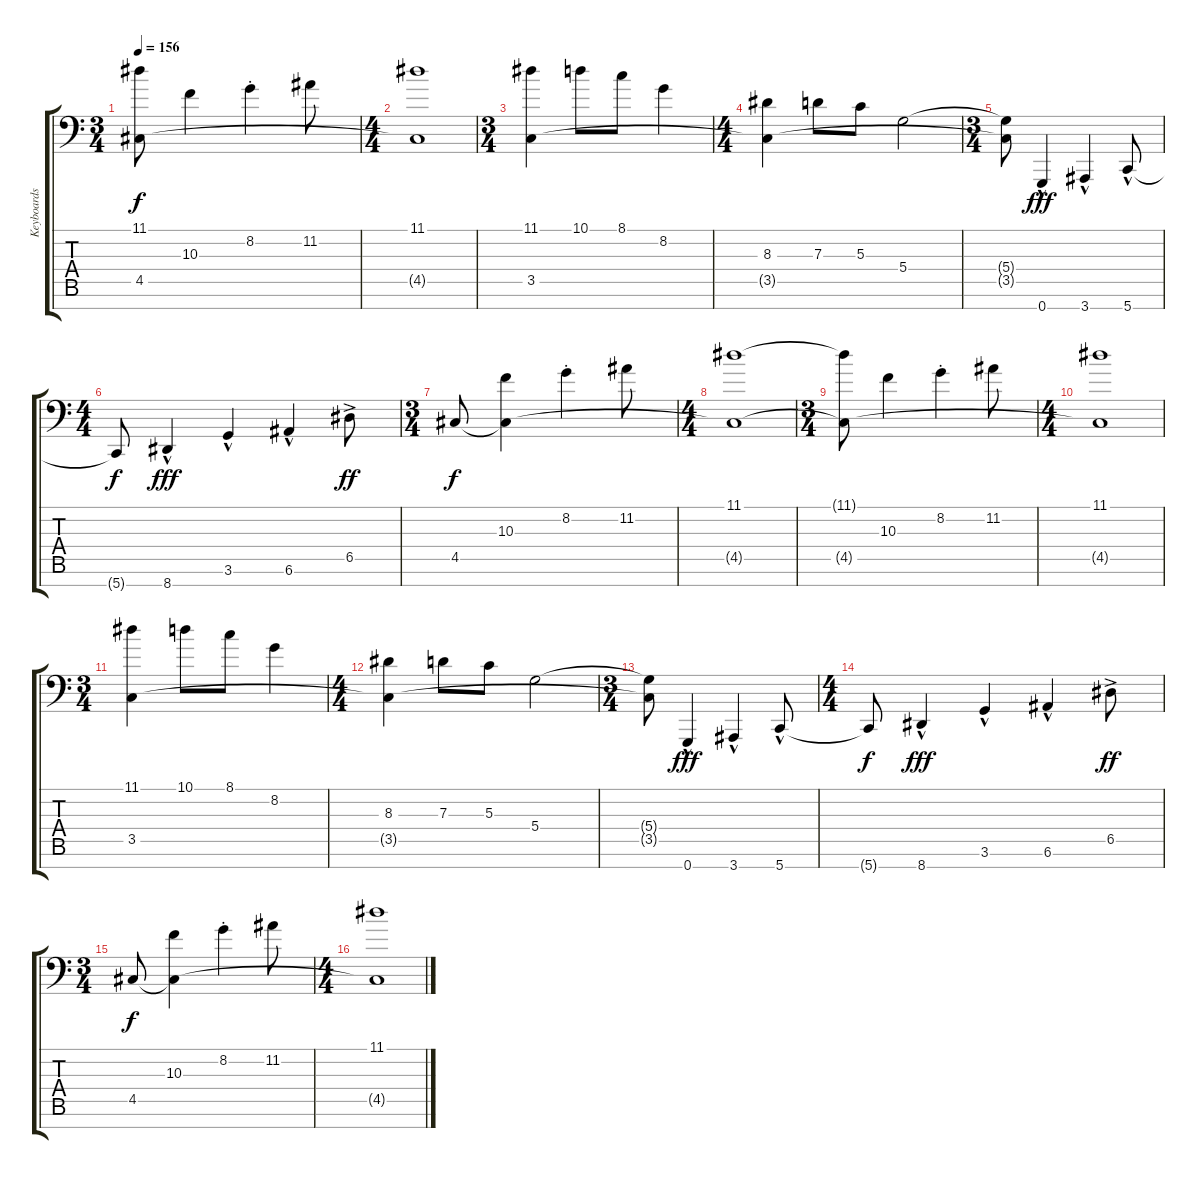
\track ("Keyboards Lead 1" "Keyboards ") {instrument lead2sawtooth}
\staff {score tabs}
\tuning (E4 B3 G3 D3 A2 E2 G1) {hide}
\ts (3 4)
\tempo 156
\clef f4
\ks c
(11.1{t} 4.5{t}).8{dy f} 10.3.4 8.2{st}.4 11.2.8 |
\ts (4 4)
(11.1 4.5{t}).1 |
\ts (3 4)
(11.1 3.5).4 10.1.8 8.1.8 8.2.4 |
\ts (4 4)
(8.3 3.5{t}).4 7.3.8 5.3.8 5.4.2 |
\ts (3 4)
(5.4{t} 3.5{t}).8 0.7{hac}.4{dy fff} 3.7{hac}.4 5.7{hac}.8 |
\ts (4 4)
5.7{t}.8{dy f} 8.7{hac}.4{dy fff} 3.6{hac}.4 6.6{hac}.4 6.5{ac}.8{dy ff} |
\ts (3 4)
4.5.8{dy f} (10.3 4.5{t}).4 8.2{st}.4 11.2.8 |
\ts (4 4)
(11.1 4.5{t}).1 |
\ts (3 4)
(11.1{t} 4.5{t}).8 10.3.4 8.2{st}.4 11.2.8 |
\ts (4 4)
(11.1 4.5{t}).1 |
\ts (3 4)
(11.1 3.5).4 10.1.8 8.1.8 8.2.4 |
\ts (4 4)
(8.3 3.5{t}).4 7.3.8 5.3.8 5.4.2 |
\ts (3 4)
(5.4{t} 3.5{t}).8 0.7{hac}.4{dy fff} 3.7{hac}.4 5.7{hac}.8 |
\ts (4 4)
5.7{t}.8{dy f} 8.7{hac}.4{dy fff} 3.6{hac}.4 6.6{hac}.4 6.5{ac}.8{dy ff} |
\ts (3 4)
4.5.8{dy f} (10.3 4.5{t}).4 8.2{st}.4 11.2.8 |
\ts (4 4)
(11.1 4.5{t}).1
